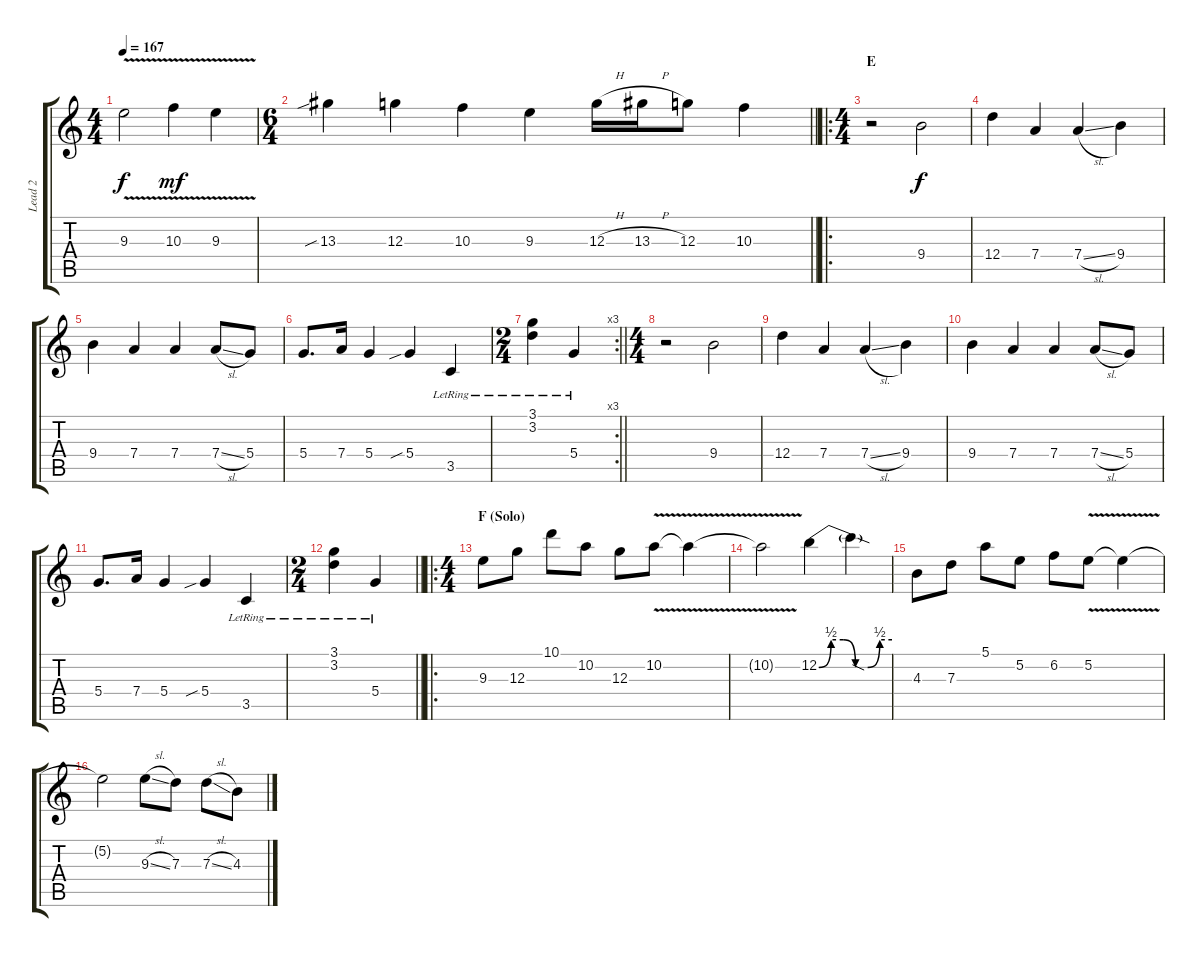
\track ("Lead 2" "Lead 2") {instrument overdrivenguitar}
\staff {score tabs}
\tuning (E4 B3 G3 D3 A2 E2) {hide}
\ts (4 4)
\section ("" "")
\tempo 167
\clef g2
\ks c
9.3{v}.2{dy f} 10.3{v}.4{dy mf} 9.3{v}.4 |
\ts (6 4)
\barLineRight lightlight
13.3{sib}.4 12.3.4 10.3.4 9.3.4 12.3{h}.16 13.3{h}.16 12.3.8 10.3.4 |
\ro
\ts (4 4)
\section ("" "E")
r.2 9.4.2{dy f} |
12.4.4 7.4.4 7.4{sl}.4 9.4.4 |
9.4.4 7.4.4 7.4.4 7.4{sl}.8 5.4.8 |
5.4.8{d} 7.4.16 5.4.4 5.4{sib}.4 3.5{lr}.4 |
\rc 3
\ts (2 4)
\barLineRight lightlight
(3.1{lr} 3.2{lr}).4 5.4{lr}.4 |
\ts (4 4)
r.2 9.4.2 |
12.4.4 7.4.4 7.4{sl}.4 9.4.4 |
9.4.4 7.4.4 7.4.4 7.4{sl}.8 5.4.8 |
5.4.8{d} 7.4.16 5.4.4 5.4{sib}.4 3.5{lr}.4 |
\ts (2 4)
\barLineRight lightlight
(3.1{lr} 3.2{lr}).4 5.4{lr}.4 |
\ro
\ts (4 4)
\section ("" "F (Solo)")
9.3.8{balance 15 instrument distortionguitar} 12.3.8 10.1.8 10.2.8 12.3.8 10.2{v}.8 10.2{v t}.4 |
10.2{v t}.2 12.2{be (custom 0 0 10 2 20 2 30 0 40 0 50 2 60 2)}.4 12.2{sod t}.4 |
4.3.8 7.3.8 5.1.8 5.2.8 6.2.8 5.2{v}.8 5.2{t}.4 |
5.2{t}.2 9.3{sl}.8 7.3.8 7.3{sl}.8 4.3.8
